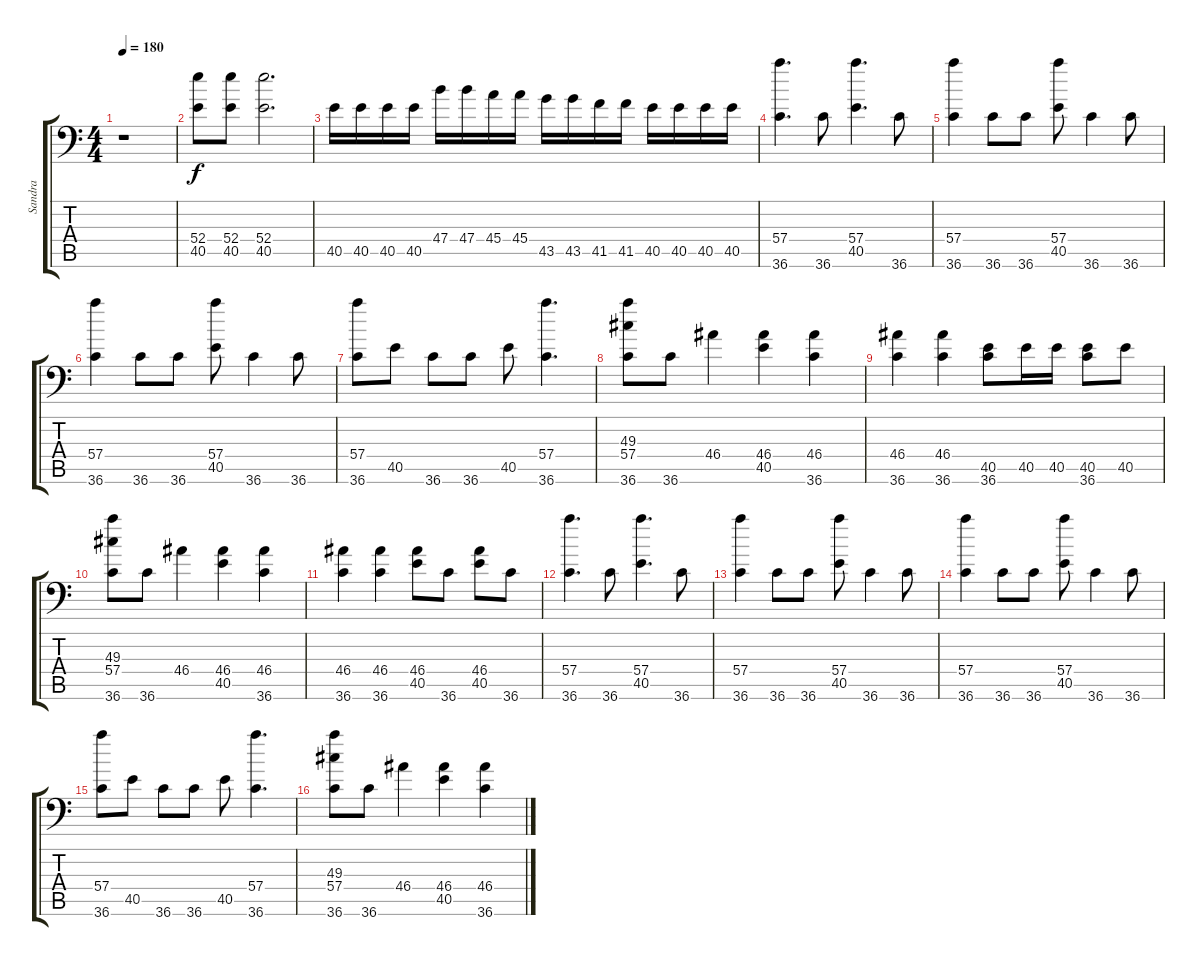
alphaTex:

\track ("Sandra" "Sandra") {instrument acousticgrandpiano}
\staff {score tabs}
\tuning (C-1 C-1 C-1 C-1 C-1 C-1) {hide}
\ts (4 4)
\tempo 180
\clef f4
\ks c
r.1{dy f} |
(52.4 40.5).8 (52.4 40.5).8 (52.4 40.5).2{d} |
40.5.16 40.5.16 40.5.16 40.5.16 47.4.16 47.4.16 45.4.16 45.4.16 43.5.16 43.5.16 41.5.16 41.5.16 40.5.16 40.5.16 40.5.16 40.5.16 |
(57.4 36.6).4{d} 36.6.8 (57.4 40.5).4{d} 36.6.8 |
(57.4 36.6).4 36.6.8 36.6.8 (57.4 40.5).8 36.6.4 36.6.8 |
(57.4 36.6).4 36.6.8 36.6.8 (57.4 40.5).8 36.6.4 36.6.8 |
(57.4 36.6).8 40.5.8 36.6.8 36.6.8 40.5.8 (57.4 36.6).4{d} |
(49.3 57.4 36.6).8 36.6.8 46.4.4 (46.4 40.5).4 (46.4 36.6).4 |
(46.4 36.6).4 (46.4 36.6).4 (40.5 36.6).8 40.5.16 40.5.16 (40.5 36.6).8 40.5.8 |
(49.3 57.4 36.6).8 36.6.8 46.4.4 (46.4 40.5).4 (46.4 36.6).4 |
(46.4 36.6).4 (46.4 36.6).4 (46.4 40.5).8 36.6.8 (46.4 40.5).8 36.6.8 |
(57.4 36.6).4{d} 36.6.8 (57.4 40.5).4{d} 36.6.8 |
(57.4 36.6).4 36.6.8 36.6.8 (57.4 40.5).8 36.6.4 36.6.8 |
(57.4 36.6).4 36.6.8 36.6.8 (57.4 40.5).8 36.6.4 36.6.8 |
(57.4 36.6).8 40.5.8 36.6.8 36.6.8 40.5.8 (57.4 36.6).4{d} |
(49.3 57.4 36.6).8 36.6.8 46.4.4 (46.4 40.5).4 (46.4 36.6).4
